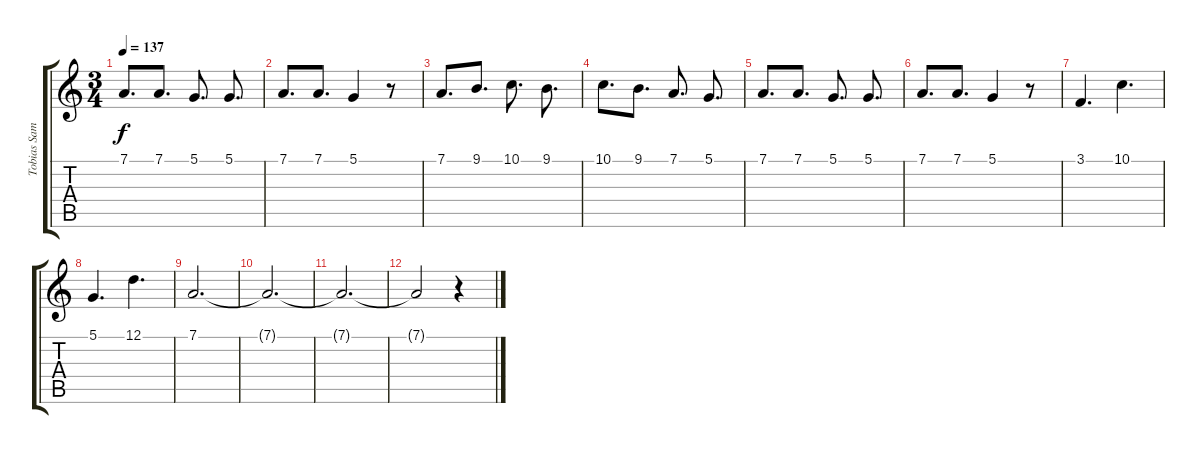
\track ("Tobias Sammet - Voice" "Tobias Sam") {instrument flute}
\staff {score tabs}
\tuning (D4 A3 F3 C3 G2 D2) {hide}
\ts (3 4)
\tempo 137
\clef g2
\ks c
7.1.8{d dy f} 7.1.8{d} 5.1.8{d} 5.1.8{d} |
7.1.8{d} 7.1.8{d} 5.1.4 r.8 |
7.1.8{d} 9.1.8{d} 10.1.8{d} 9.1.8{d} |
10.1.8{d} 9.1.8{d} 7.1.8{d} 5.1.8{d} |
7.1.8{d} 7.1.8{d} 5.1.8{d} 5.1.8{d} |
7.1.8{d} 7.1.8{d} 5.1.4 r.8 |
3.1.4{d} 10.1.4{d} |
5.1.4{d} 12.1.4{d} |
7.1.2{d} |
7.1{t}.2{d} |
7.1{t}.2{d} |
7.1{t}.2 r.4
